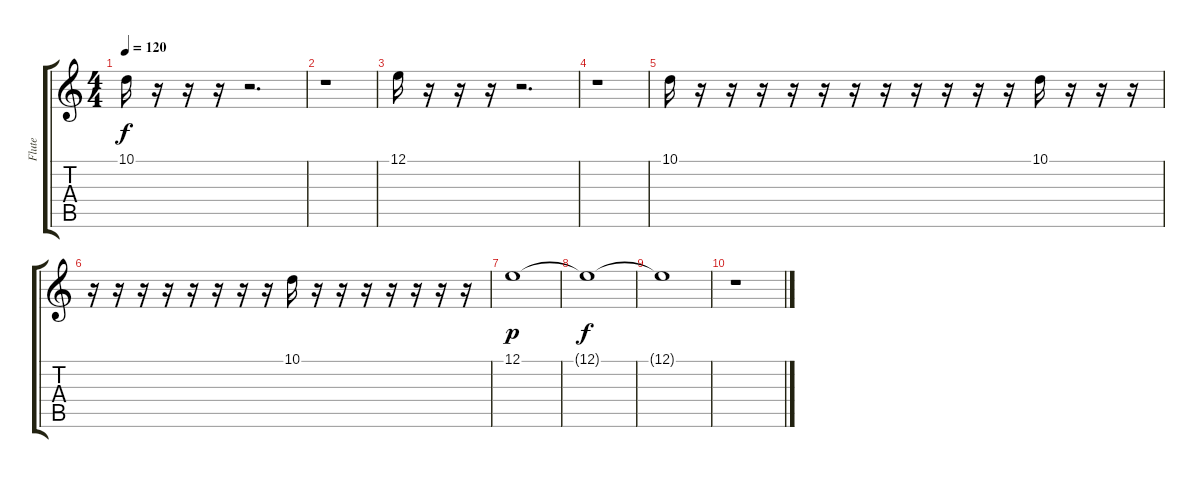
\track ("Flute" "Flute") {instrument flute}
\staff {score tabs}
\tuning (E4 B3 G3 D3 A2 E2) {hide}
\ts (4 4)
\tempo 120
\clef g2
\ks c
10.1.16{dy f} r.16 r.16 r.16 r.2{d} |
r.1 |
12.1.16 r.16 r.16 r.16 r.2{d} |
r.1 |
10.1.16 r.16 r.16 r.16 r.16 r.16 r.16 r.16 r.16 r.16 r.16 r.16 10.1.16 r.16 r.16 r.16 |
r.16 r.16 r.16 r.16 r.16 r.16 r.16 r.16 10.1.16 r.16 r.16 r.16 r.16 r.16 r.16 r.16 |
12.1.1{dy p volume 4} |
12.1{t}.1{dy f} |
12.1{t}.1{volume 0} |
r.1
